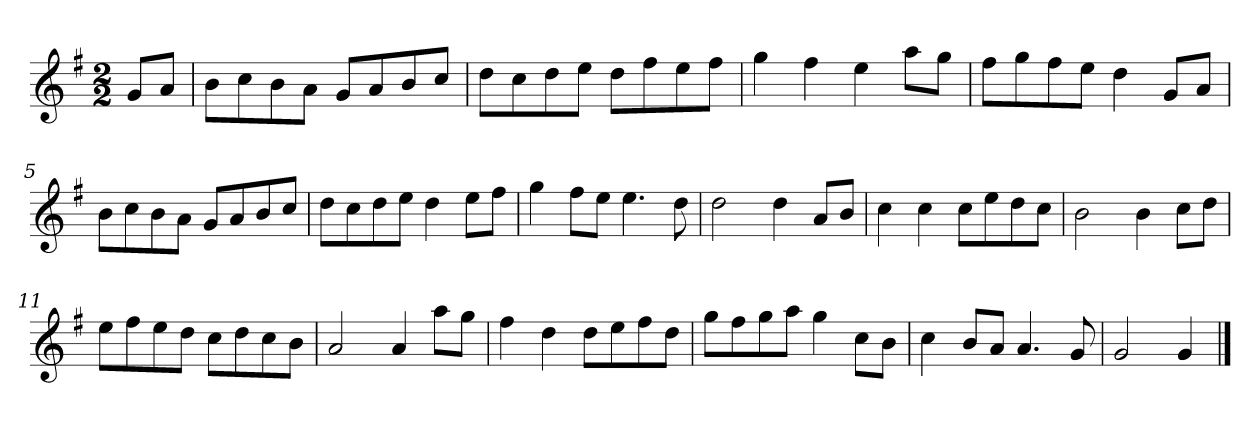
**kern
*part1
*staff1
*k[f#]
*M2/2
*MM120
=
8gL
8aJ
=1
8bL
8cc
8b
8aJ
8gL
8a
8b
8ccJ
=2
8ddL
8cc
8dd
8eeJ
8ddL
8ff#
8ee
8ff#J
=3
4gg
4ff#
4ee
8aaL
8ggJ
=4
8ff#L
8gg
8ff#
8eeJ
4dd
8gL
8aJ
=5
8bL
8cc
8b
8aJ
8gL
8a
8b
8ccJ
=6
8ddL
8cc
8dd
8eeJ
4dd
8eeL
8ff#J
=7
4gg
8ff#L
8eeJ
4.ee
8dd
=8
2dd
4dd
8aL
8bJ
=9
4cc
4cc
8ccL
8ee
8dd
8ccJ
=10
2b
4b
8ccL
8ddJ
=11
8eeL
8ff#
8ee
8ddJ
8ccL
8dd
8cc
8bJ
=12
2a
4a
8aaL
8ggJ
=13
4ff#
4dd
8ddL
8ee
8ff#
8ddJ
=14
8ggL
8ff#
8gg
8aaJ
4gg
8ccL
8bJ
=15
4cc
8bL
8aJ
4.a
8g
=16
2g
4g
==
*-
